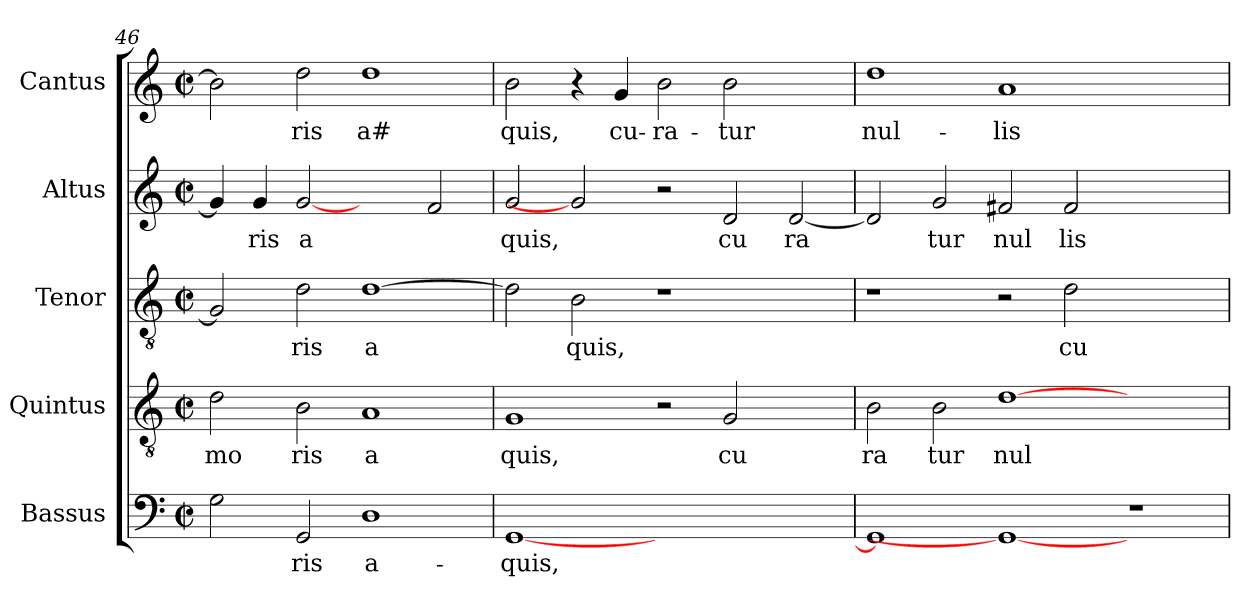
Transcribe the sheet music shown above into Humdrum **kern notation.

**kern	**text	**kern	**text	**kern	**text	**kern	**text	**kern	**text
*part5	*part5	*part4	*part4	*part3	*part3	*part2	*part2	*part1	*part1
*staff5	*staff5	*staff4	*staff4	*staff3	*staff3	*staff2	*staff2	*staff1	*staff1
*I"Bassus	*	*I"Quintus	*	*I"Tenor	*	*I"Altus	*	*I"Cantus	*
*clefF4	*	*clefGv2	*	*clefGv2	*	*clefG2	*	*clefG2	*
*M2/2	*	*M2/2	*	*M2/2	*	*M2/2	*	*M2/2	*
*met(c|)	*	*met(c|)	*	*met(c|)	*	*met(c|)	*	*met(c|)	*
=46	=46	=46	=46	=46	=46	=46	=46	=46	=46
!	!	!	!LO:LY:b:cj	!	!	!	!	!	!
2G\	.	2d\	mo	2G/]	.	4g/]	.	2b\]	.
!	!	!	!	!	!	!	!LO:LY:b:cj	!	!
.	.	.	.	.	.	4g/	ris	.	.
!	!LO:LY:b:cj	!	!LO:LY:b:cj	!	!LO:LY:b:cj	!	!LO:LY:b:rj	!	!LO:LY:b:cj
2GG/	-ris	2B\	ris	2d\	ris	[2g	a	2dd\	ris
!	!LO:LY:b:cj	!	!LO:LY:b:cj	!	!LO:LY:b:rj	!	!	!	!LO:LY:b
1D	a-	1A	a	[>1d	a	2ryy	.	1dd	a#
.	.	.	.	.	.	2f/	.	.	.
!!LO:LB:g=z
=47	=47	=47	=47	=47	=47	=47	=47	=47	=47
!	!LO:LY:b	!	!LO:LY:b:cj	!	!	!	!LO:LY:b:cj	!	!LO:LY:b:cj
[<1GG	-quis,	1G	quis,	2d\]	.	2g/	quis,	2b\	quis,
!	!	!	!	!	!LO:LY:b:cj	!	!	!	!
.	.	.	.	2B\	quis,	2g]	.	4r	.
!	!	!	!	!	!	!	!	!	!LO:LY:b:cj
.	.	.	.	.	.	.	.	4g/	cu-
!	!	!	!	!	!	!	!	!	!LO:LY:b:cj
1.ryy	.	2r	.	1r	.	2r	.	2b\	-ra-
!	!	!	!LO:LY:b:cj	!	!	!	!LO:LY:b:cj	!	!LO:LY:b:cj
.	.	2G/	cu	.	.	2d/	cu	2b\	-tur
!	!	!	!	!	!	!	!LO:LY:b:cj	!	!
.	.	2ryy	.	2ryy	.	[<2d/	ra	2ryy	.
=48	=48	=48	=48	=48	=48	=48	=48	=48	=48
!	!	!	!LO:LY:b:cj	!	!	!	!	!	!LO:LY:b:cj
1GG]	.	2B\	ra	1r	.	2d/]	.	1dd	nul-
!	!	!	!LO:LY:b:cj	!	!	!	!LO:LY:b:cj	!	!
.	.	2B\	tur	.	.	2g/	tur	.	.
!	!	!	!LO:LY:b:cj	!	!	!	!LO:LY:b:cj	!	!LO:LY:b:cj
1GG_	.	[>1d	nul	2r	.	2f#X/	nul	1a	-lis
!	!	!	!	!	!LO:LY:b:cj	!	!LO:LY:b:cj	!	!
.	.	.	.	2d\	cu-	2f#/	lis	.	.
1r	.	1ryy	.	1ryy	.	1ryy	.	1ryy	.
=	=	=	=	=	=	=	=	=	=
*-	*-	*-	*-	*-	*-	*-	*-	*-	*-
